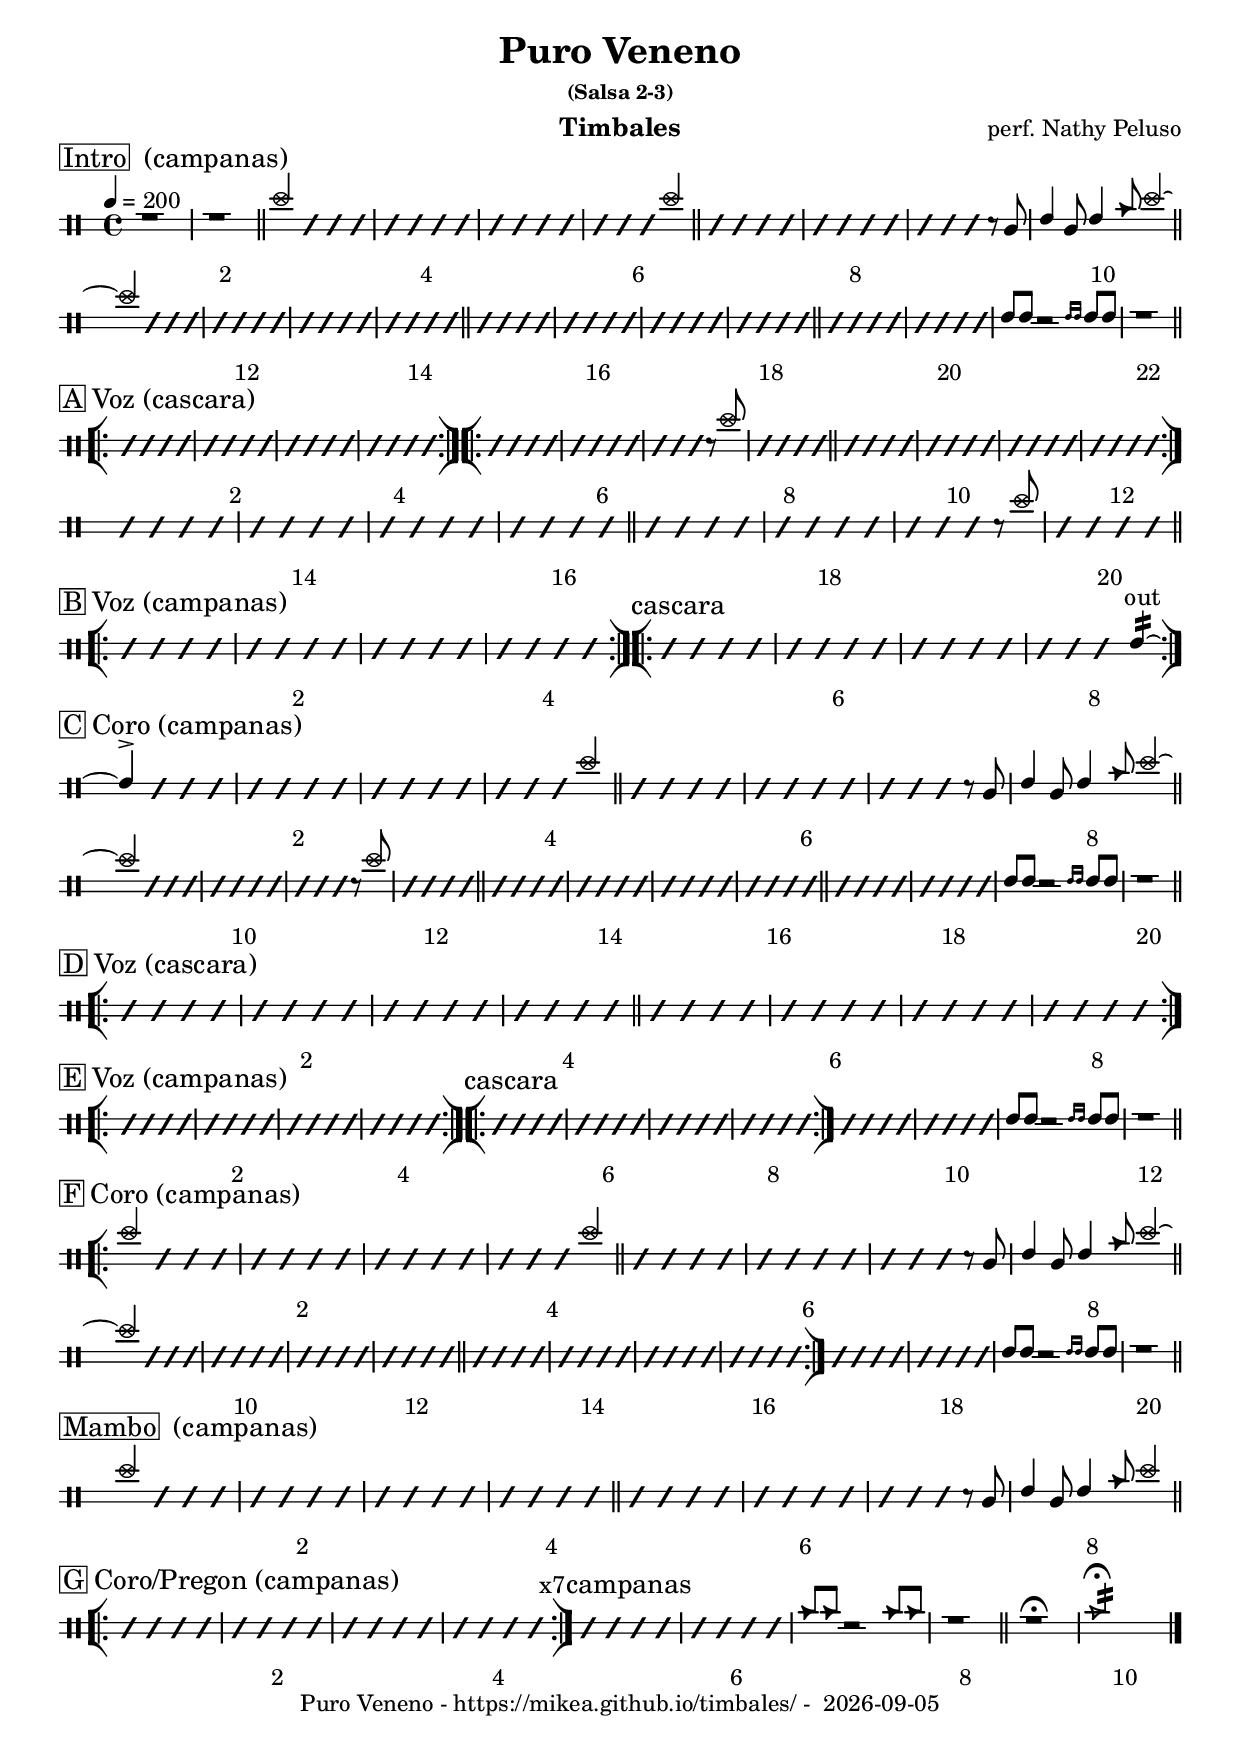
\version "2.24.2"
\include "charts/common.ly"

date = #(strftime "%Y-%m-%d" (localtime (current-time)))

\header {
  title = "Puro Veneno"
  subsubtitle = "(Salsa 2-3)"
  composer = "perf. Nathy Peluso"
  instrument = "Timbales"
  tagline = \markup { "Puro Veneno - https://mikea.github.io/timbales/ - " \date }
}

\newTimbalesStaff <<
    \newDrumVoiceOne \drummode { 
        \tempo 4 = 200

        \sect "Intro" " (campanas)"
        r1 | r1 | \bar "||"
        cymc4  \rs \rs \rs | \comp #4 | \comp #4 | \rs \rs \rs cymc4 | \bar "||"
        \comp #4 | \comp #4 | \rs \rs \rs r8 timl8 | timh4 timl8 timh4 cb8 cymc4~ | \bar "||" \break

        cymc4  \rs \rs \rs | \comp #4 | \comp #4 | \comp #4 | \bar "||"
        \comp #4 | \comp #4 | \comp #4 | \comp #4 |\bar "||"

        \comp #4 | \comp #4 | timh8 timh8 r2 \drag timh8 timh8 | r1| \bar "||"

        \sect "A" "Voz (cascara)"
        \bar "[|:-||"
        \comp #4 | \comp #4 | \comp #4 | \comp #4 | \bar "||"
        \bar ":|][|:" 
        \comp #4 | \comp #4 | \rs \rs \rs r8 cymc | \comp #4 | \bar "||"
        \comp #4 | \comp #4 | \comp #4 | \comp #4 | \bar "||"\break
        \bar ":|]" 
        \comp #4 | \comp #4 | \comp #4 | \comp #4 | \bar "||"
        \comp #4 | \comp #4 | \rs \rs \rs r8 cymc | \comp #4 | \bar "||"\break

        \sect "B" "Voz (campanas)"
        \bar "[|:-||"
        \comp #4 | \comp #4 | \comp #4 | \comp #4 | \bar "||"
        \bar ":|][|:" 
        \sectionLabel "cascara"
        \comp #4 | \comp #4 | \comp #4 | \rs \rs \rs \textMark "out" timh4:16~ | \bar "||"\break
        \bar ":|]" 

        \sect "C" "Coro (campanas)"
        timh4^>  \rs \rs \rs | \comp #4 | \comp #4 | \rs \rs \rs cymc4 | \bar "||"
        \comp #4 | \comp #4 | \rs \rs \rs r8 timl8 | timh4 timl8 timh4 cb8 cymc4~ | \bar "||" \break

        cymc4  \rs \rs \rs | \comp #4 | \rs \rs \rs r8 cymc8 | \comp #4 | \bar "||"
        \comp #4 | \comp #4 | \comp #4 | \comp #4 |\bar "||"

        \comp #4 | \comp #4 | timh8 timh8 r2 \drag timh8 timh8 | r1| \bar "||"


        \sect "D" "Voz (cascara)"
        \bar "[|:-||"

        \comp #4 | \comp #4 | \comp #4 | \comp #4 | \bar "||"
        \comp #4 | \comp #4 | \comp #4 | \comp #4 | \bar "||"\break
        \bar ":|][|:" 

        \sect "E" "Voz (campanas)"
        \comp #4 | \comp #4 | \comp #4 | \comp #4 | \bar "||"
        \bar ":|][|:" 
        \sectionLabel "cascara"
        \comp #4 | \comp #4 | \comp #4 | \comp #4 | \bar "||"
        \bar ":|]" 

        \comp #4 | \comp #4 | timh8 timh8 r2 \drag timh8 timh8 | r1| \bar "||"

        \sect "F" "Coro (campanas)"
        \bar "[|:-||"
        cymc4  \rs \rs \rs | \comp #4 | \comp #4 | \rs \rs \rs cymc4 | \bar "||"
        \comp #4 | \comp #4 | \rs \rs \rs r8 timl8 | timh4 timl8 timh4 cb8 cymc4~ | \bar "||" \break

        cymc4  \rs \rs \rs | \comp #4 | \comp #4 | \comp #4 | \bar "||"
        \comp #4 | \comp #4 | \comp #4 | \comp #4 |\bar "||"

        \bar ":|]"

        \comp #4 | \comp #4 | timh8 timh8 r2 \drag timh8 timh8 | r1| \bar "||"

        \sect "Mambo" " (campanas)"
        cymc4 \rs \rs \rs | \comp #4 | \comp #4 | \comp #4 | \bar "||"
        \comp #4 | \comp #4 | \rs \rs \rs r8 timl8 | timh4 timl8 timh4 cb8 cymc4 | \bar "||"

        \sect "G" "Coro/Pregon (campanas)"
        \bar "[|:-||"
        \comp #4 | \comp #4 | \comp #4 | \comp #4 \textEndMark "x7" | \bar "||"
        \bar ":|]"

        \sectionLabel "campanas"
        \comp #4 | \comp #4 | cb8 cb8 r2 cb8 cb8 | r1 | \bar "||"

        r1 \fermata | cb2:16 \fermata s2 |

        \bar "|."
    }
>>
